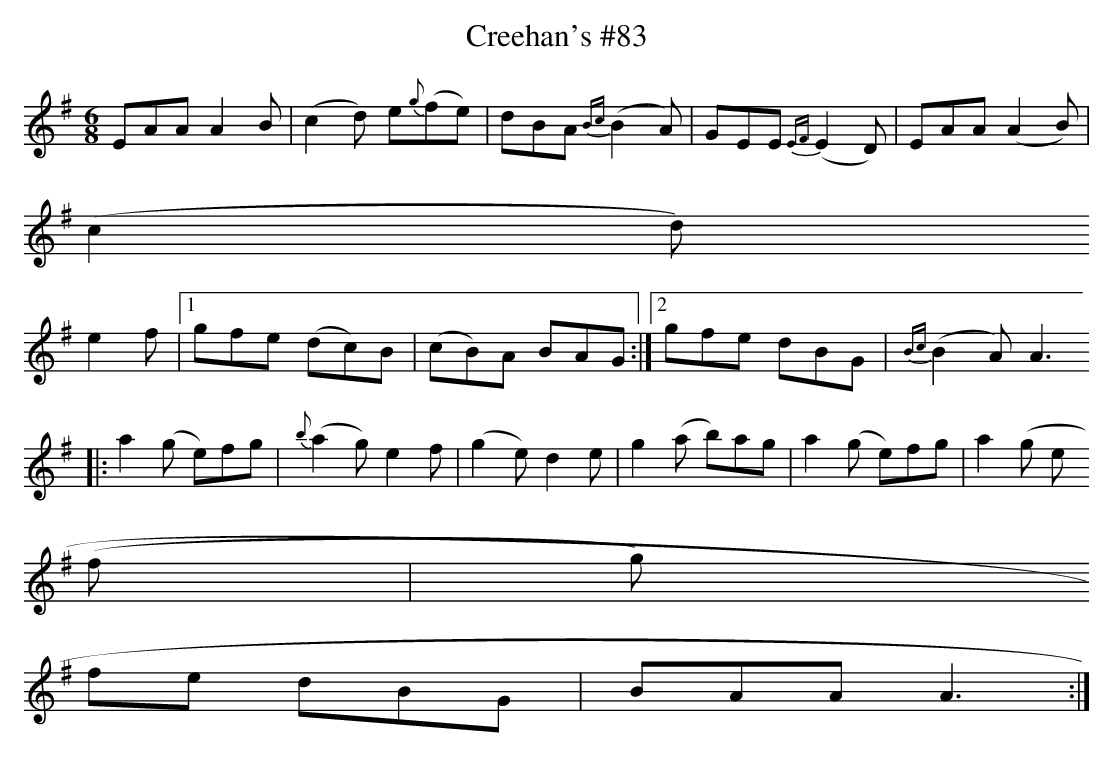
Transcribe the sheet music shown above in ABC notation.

X:1
T:Creehan's #83
M:6/8
L:1/8
K:Em
EAA A2 B | (c2 d) e{g}(fe) |dBA {Bc}(B2A) | GEE {EF}(E2D) | EAA (A2 B) |
 (c2d)
e2f |1 gfe (dc)B | (cB)A BAG :|2 gfe dBG | {Bc}(B2A) A3
|:a2(g e)fg | {b}(a2g) e2f | (g2e) d2e | g2(a b)ag | a2 (g e)fg | a2(g e
2)(f |  g)
fe dBG | BAA A3 :|
